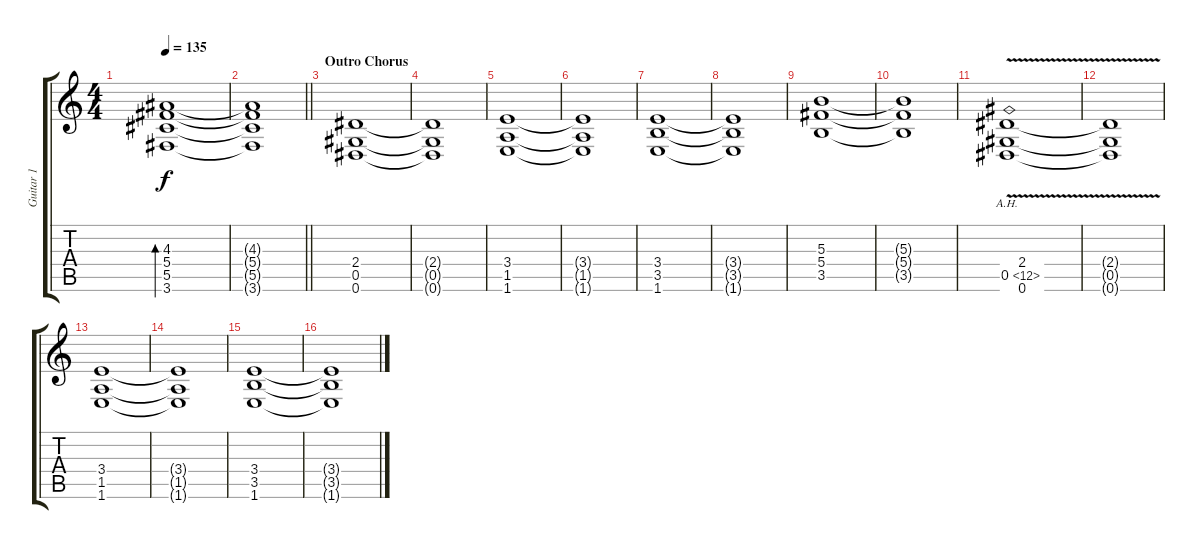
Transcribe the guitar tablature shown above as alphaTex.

\track ("Guitar 1" "Guitar 1") {instrument distortionguitar}
\staff {score tabs}
\tuning (Eb4 Bb3 Gb3 Db3 Ab2 Eb2) {hide}
\ts (4 4)
\tempo 135
\clef g2
\ks c
(4.3 5.4 5.5 3.6).1{bd 120 dy f} |
\barLineRight lightlight
(4.3{t} 5.4{t} 5.5{t} 3.6{t}).1 |
\section ("" "Outro Chorus")
(2.4 0.5 0.6).1{instrument distortionguitar} |
(2.4{t} 0.5{t} 0.6{t}).1 |
(3.4 1.5 1.6).1 |
(3.4{t} 1.5{t} 1.6{t}).1 |
(3.4 3.5 1.6).1 |
(3.4{t} 3.5{t} 1.6{t}).1 |
(5.3 5.4 3.5).1 |
(5.3{t} 5.4{t} 3.5{t}).1 |
(2.4 0.5{ah 12 v} 0.6).1 |
(2.4{t} 0.5{t} 0.6{t}).1 |
(3.4 1.5 1.6).1 |
(3.4{t} 1.5{t} 1.6{t}).1 |
(3.4 3.5 1.6).1 |
(3.4{t} 3.5{t} 1.6{t}).1
